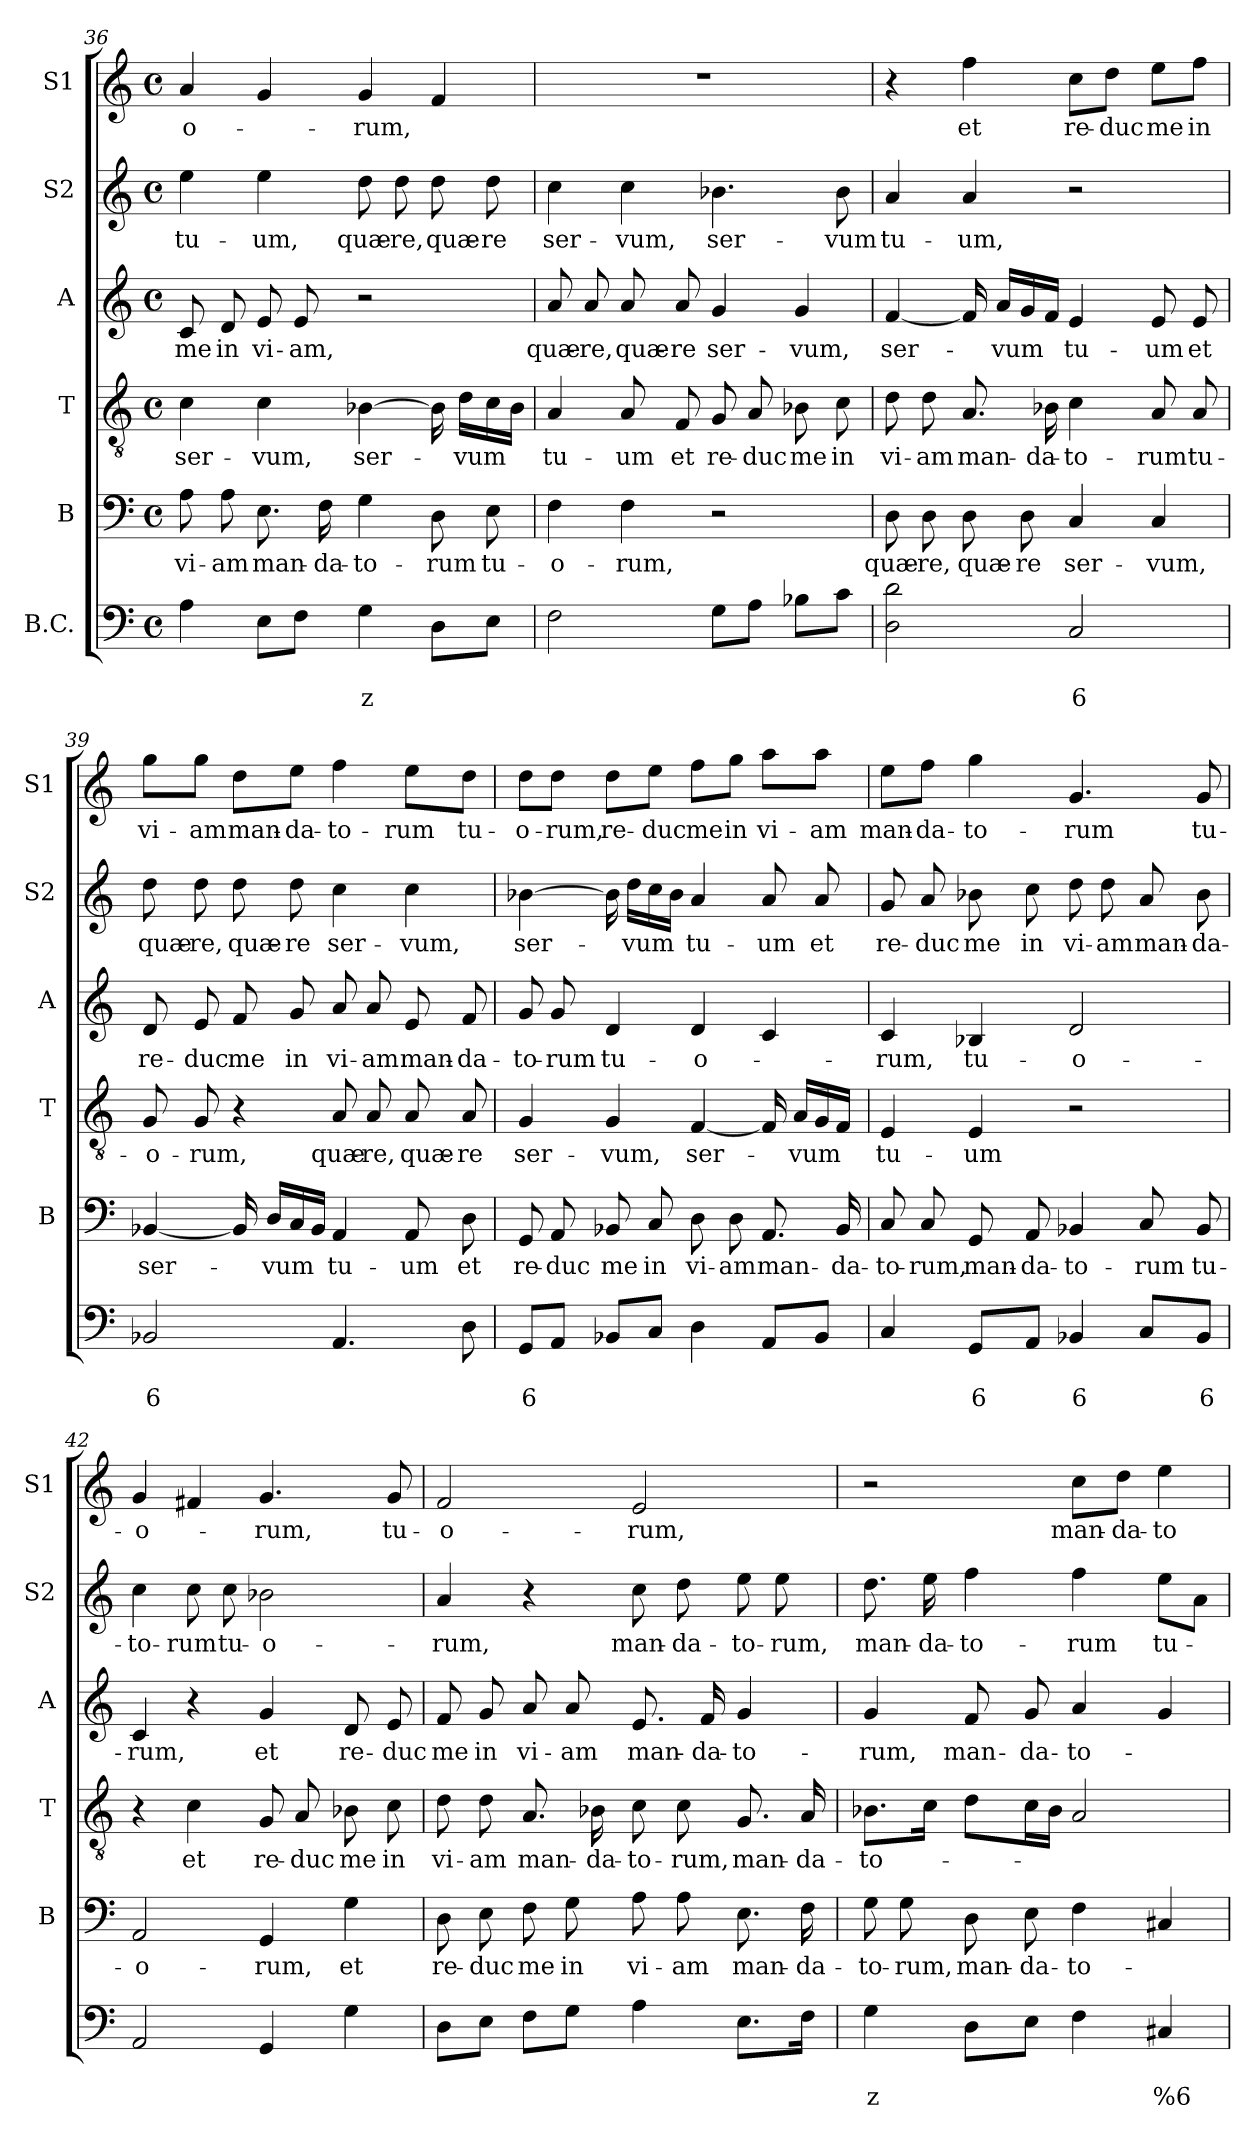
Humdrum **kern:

**kern	**text	**text	**kern	**text	**kern	**text	**kern	**text	**kern	**text	**kern	**text
*part6	*part6	*part6	*part5	*part5	*part4	*part4	*part3	*part3	*part2	*part2	*part1	*part1
*staff6	*staff6	*staff6	*staff5	*staff5	*staff4	*staff4	*staff3	*staff3	*staff2	*staff2	*staff1	*staff1
*I"B.C.	*	*	*I"B	*	*I"T	*	*I"A	*	*I"S2	*	*I"S1	*
*	*	*	*I'B	*	*I'T	*	*I'A	*	*I'S2	*	*I'S1	*
*clefF4	*	*	*clefF4	*	*clefGv2	*	*clefG2	*	*clefG2	*	*clefG2	*
*k[]	*	*	*k[]	*	*k[]	*	*k[]	*	*k[]	*	*k[]	*
*C:	*	*	*C:	*	*C:	*	*C:	*	*C:	*	*C:	*
*M4/4	*	*	*M4/4	*	*M4/4	*	*M4/4	*	*M4/4	*	*M4/4	*
*met(c)	*	*	*met(c)	*	*met(c)	*	*met(c)	*	*met(c)	*	*met(c)	*
=36	=36	=36	=36	=36	=36	=36	=36	=36	=36	=36	=36	=36
!	!	!	!	!LO:LY:b	!	!LO:LY:b	!	!LO:LY:b	!	!LO:LY:b	!	!LO:LY:b
4A\	.	.	8A\	vi-	4c\	ser-	8c/	me	4ee\	tu-	4a/	-o-
!	!	!	!	!LO:LY:b	!	!	!	!LO:LY:b	!	!	!	!
.	.	.	8A\	-am	.	.	8d/	in	.	.	.	.
!	!	!	!	!LO:LY:b	!	!LO:LY:b	!	!LO:LY:b	!	!LO:LY:b	!	!
8E\L	.	.	8.E\	man-	4c\	-vum,	8e/	vi-	4ee\	-um,	4g/	.
!	!	!	!	!	!	!	!	!LO:LY:b	!	!	!	!
8F\J	.	.	.	.	.	.	8e/	-am,	.	.	.	.
!	!	!	!	!LO:LY:b	!	!	!	!	!	!	!	!
.	.	.	16F\	-da-	.	.	.	.	.	.	.	.
!	!	!LO:LY:b	!	!LO:LY:b	!	!LO:LY:b	!	!	!	!LO:LY:b	!	!LO:LY:b
4G\	.	z	4G\	-to-	[4B-X\	ser-	2r	.	8dd\	quæ-	4g/	-rum,
!	!	!	!	!	!	!	!	!	!	!LO:LY:b	!	!
.	.	.	.	.	.	.	.	.	8dd\	-re,	.	.
!	!	!	!	!LO:LY:b	!	!	!	!	!	!LO:LY:b	!	!
8D\L	.	.	8D\	-rum	16B-\]	.	.	.	8dd\	quæ-	4f/	.
!	!	!	!	!	!	!LO:LY:b	!	!	!	!	!	!
.	.	.	.	.	16d\LL	-vum	.	.	.	.	.	.
!	!	!	!	!LO:LY:b	!	!	!	!	!	!LO:LY:b	!	!
8E\J	.	.	8E\	tu-	16c\	.	.	.	8dd\	-re	.	.
.	.	.	.	.	16B-\JJ	.	.	.	.	.	.	.
=37	=37	=37	=37	=37	=37	=37	=37	=37	=37	=37	=37	=37
!	!	!	!	!LO:LY:b	!	!LO:LY:b	!	!LO:LY:b	!	!LO:LY:b	!	!
2F\	.	.	4F\	-o-	4A/	tu-	8a/	quæ-	4cc\	ser-	1r	.
!	!	!	!	!	!	!	!	!LO:LY:b	!	!	!	!
.	.	.	.	.	.	.	8a/	-re,	.	.	.	.
!	!	!	!	!LO:LY:b	!	!LO:LY:b	!	!LO:LY:b	!	!LO:LY:b	!	!
.	.	.	4F\	-rum,	8A/	-um	8a/	quæ-	4cc\	-vum,	.	.
!	!	!	!	!	!	!LO:LY:b	!	!LO:LY:b	!	!	!	!
.	.	.	.	.	8F/	et	8a/	-re	.	.	.	.
!	!	!	!	!	!	!LO:LY:b	!	!LO:LY:b	!	!LO:LY:b	!	!
8G\L	.	.	2r	.	8G/	re-	4g/	ser-	4.b-X\	ser-	.	.
!	!	!	!	!	!	!LO:LY:b	!	!	!	!	!	!
8A\J	.	.	.	.	8A/	-duc	.	.	.	.	.	.
!	!	!	!	!	!	!LO:LY:b	!	!LO:LY:b	!	!	!	!
8B-X\L	.	.	.	.	8B-X\	me	4g/	-vum,	.	.	.	.
!	!	!	!	!	!	!LO:LY:b	!	!	!	!LO:LY:b	!	!
8c\J	.	.	.	.	8c\	in	.	.	8b-\	-vum	.	.
!!LO:PB:g=z
=38	=38	=38	=38	=38	=38	=38	=38	=38	=38	=38	=38	=38
!	!	!	!	!LO:LY:b	!	!LO:LY:b	!	!LO:LY:b	!	!LO:LY:b	!	!
2D\ 2d\	.	.	8D\	quæ-	8d\	vi-	[4f/	ser-	4a/	tu-	4r	.
!	!	!	!	!LO:LY:b	!	!LO:LY:b	!	!	!	!	!	!
.	.	.	8D\	-re,	8d\	-am	.	.	.	.	.	.
!	!	!	!	!LO:LY:b	!	!LO:LY:b	!	!	!	!LO:LY:b	!	!LO:LY:b
.	.	.	8D\	quæ-	8.A/	man-	16f/]	.	4a/	-um,	4ff\	et
!	!	!	!	!	!	!	!	!LO:LY:b	!	!	!	!
.	.	.	.	.	.	.	16a/LL	-vum	.	.	.	.
!	!	!	!	!LO:LY:b	!	!	!	!	!	!	!	!
.	.	.	8D\	-re	.	.	16g/	.	.	.	.	.
!	!	!	!	!	!	!LO:LY:b	!	!	!	!	!	!
.	.	.	.	.	16B-X\	-da-	16f/JJ	.	.	.	.	.
!	!	!LO:LY:b	!	!LO:LY:b	!	!LO:LY:b	!	!LO:LY:b	!	!	!	!LO:LY:b
2C/	.	6	4C/	ser-	4c\	-to-	4e/	tu-	2r	.	8cc\L	re-
!	!	!	!	!	!	!	!	!	!	!	!	!LO:LY:b
.	.	.	.	.	.	.	.	.	.	.	8dd\J	-duc
!	!	!	!	!LO:LY:b	!	!LO:LY:b	!	!LO:LY:b	!	!	!	!LO:LY:b
.	.	.	4C/	-vum,	8A/	-rum	8e/	-um	.	.	8ee\L	me
!	!	!	!	!	!	!LO:LY:b	!	!LO:LY:b	!	!	!	!LO:LY:b
.	.	.	.	.	8A/	tu-	8e/	et	.	.	8ff\J	in
=39	=39	=39	=39	=39	=39	=39	=39	=39	=39	=39	=39	=39
!	!	!LO:LY:b	!	!LO:LY:b	!	!LO:LY:b	!	!LO:LY:b	!	!LO:LY:b	!	!LO:LY:b
2BB-X/	.	6	[4BB-X/	ser-	8G/	-o-	8d/	re-	8dd\	quæ-	8gg\L	vi-
!	!	!	!	!	!	!LO:LY:b	!	!LO:LY:b	!	!LO:LY:b	!	!LO:LY:b
.	.	.	.	.	8G/	-rum,	8e/	-duc	8dd\	-re,	8gg\J	-am
!	!	!	!	!	!	!	!	!LO:LY:b	!	!LO:LY:b	!	!LO:LY:b
.	.	.	16BB-/]	.	4r	.	8f/	me	8dd\	quæ-	8dd\L	man-
!	!	!	!	!LO:LY:b	!	!	!	!	!	!	!	!
.	.	.	16D/LL	-vum	.	.	.	.	.	.	.	.
!	!	!	!	!	!	!	!	!LO:LY:b	!	!LO:LY:b	!	!LO:LY:b
.	.	.	16C/	.	.	.	8g/	in	8dd\	-re	8ee\J	-da-
.	.	.	16BB-/JJ	.	.	.	.	.	.	.	.	.
!	!	!	!	!LO:LY:b	!	!LO:LY:b	!	!LO:LY:b	!	!LO:LY:b	!	!LO:LY:b
4.AA/	.	.	4AA/	tu-	8A/	quæ-	8a/	vi-	4cc\	ser-	4ff\	-to-
!	!	!	!	!	!	!LO:LY:b	!	!LO:LY:b	!	!	!	!
.	.	.	.	.	8A/	-re,	8a/	-am	.	.	.	.
!	!	!	!	!LO:LY:b	!	!LO:LY:b	!	!LO:LY:b	!	!LO:LY:b	!	!LO:LY:b
.	.	.	8AA/	-um	8A/	quæ-	8e/	man-	4cc\	-vum,	8ee\L	-rum
!	!	!	!	!LO:LY:b	!	!LO:LY:b	!	!LO:LY:b	!	!	!	!LO:LY:b
8D\	.	.	8D\	et	8A/	-re	8f/	-da-	.	.	8dd\J	tu-
=40	=40	=40	=40	=40	=40	=40	=40	=40	=40	=40	=40	=40
!	!	!LO:LY:b	!	!LO:LY:b	!	!LO:LY:b	!	!LO:LY:b	!	!LO:LY:b	!	!LO:LY:b
8GG/L	.	6	8GG/	re-	4G/	ser-	8g/	-to-	[4b-X\	ser-	8dd\L	-o-
!	!	!	!	!LO:LY:b	!	!	!	!LO:LY:b	!	!	!	!LO:LY:b
8AA/J	.	.	8AA/	-duc	.	.	8g/	-rum	.	.	8dd\J	-rum,
!	!	!	!	!LO:LY:b	!	!LO:LY:b	!	!LO:LY:b	!	!	!	!LO:LY:b
8BB-X/L	.	.	8BB-X/	me	4G/	-vum,	4d/	tu-	16b-\]	.	8dd\L	re-
!	!	!	!	!	!	!	!	!	!	!LO:LY:b	!	!
.	.	.	.	.	.	.	.	.	16dd\LL	-vum	.	.
!	!	!	!	!LO:LY:b	!	!	!	!	!	!	!	!LO:LY:b
8C/J	.	.	8C/	in	.	.	.	.	16cc\	.	8ee\J	-duc
.	.	.	.	.	.	.	.	.	16b-\JJ	.	.	.
!	!	!	!	!LO:LY:b	!	!LO:LY:b	!	!LO:LY:b	!	!LO:LY:b	!	!LO:LY:b
4D\	.	.	8D\	vi-	[4F/	ser-	4d/	-o-	4a/	tu-	8ff\L	me
!	!	!	!	!LO:LY:b	!	!	!	!	!	!	!	!LO:LY:b
.	.	.	8D\	-am	.	.	.	.	.	.	8gg\J	in
!	!	!	!	!LO:LY:b	!	!	!	!	!	!LO:LY:b	!	!LO:LY:b
8AA/L	.	.	8.AA/	man-	16F/]	.	4c/	.	8a/	-um	8aa\L	vi-
!	!	!	!	!	!	!LO:LY:b	!	!	!	!	!	!
.	.	.	.	.	16A/LL	-vum	.	.	.	.	.	.
!	!	!	!	!	!	!	!	!	!	!LO:LY:b	!	!LO:LY:b
8BB-/J	.	.	.	.	16G/	.	.	.	8a/	et	8aa\J	-am
!	!	!	!	!LO:LY:b	!	!	!	!	!	!	!	!
.	.	.	16BB-/	-da-	16F/JJ	.	.	.	.	.	.	.
!!LO:LB:g=z
=41	=41	=41	=41	=41	=41	=41	=41	=41	=41	=41	=41	=41
!	!	!	!	!LO:LY:b	!	!LO:LY:b	!	!LO:LY:b	!	!LO:LY:b	!	!LO:LY:b
4C/	.	.	8C/	-to-	4E/	tu-	4c/	-rum,	8g/	re-	8ee\L	man-
!	!	!	!	!LO:LY:b	!	!	!	!	!	!LO:LY:b	!	!LO:LY:b
.	.	.	8C/	-rum,	.	.	.	.	8a/	-duc	8ff\J	-da-
!	!	!LO:LY:b	!	!LO:LY:b	!	!LO:LY:b	!	!LO:LY:b	!	!LO:LY:b	!	!LO:LY:b
8GG/L	.	6	8GG/	man-	4E/	-um	4B-X/	tu-	8b-X\	me	4gg\	-to-
!	!	!	!	!LO:LY:b	!	!	!	!	!	!LO:LY:b	!	!
8AA/J	.	.	8AA/	-da-	.	.	.	.	8cc\	in	.	.
!	!	!LO:LY:b	!	!LO:LY:b	!	!	!	!LO:LY:b	!	!LO:LY:b	!	!LO:LY:b
4BB-X/	.	6	4BB-X/	-to-	2r	.	2d/	-o-	8dd\	vi-	4.g/	-rum
!	!	!	!	!	!	!	!	!	!	!LO:LY:b	!	!
.	.	.	.	.	.	.	.	.	8dd\	-am	.	.
!	!	!	!	!LO:LY:b	!	!	!	!	!	!LO:LY:b	!	!
8C/L	.	.	8C/	-rum	.	.	.	.	8a/	man-	.	.
!	!	!LO:LY:b	!	!LO:LY:b	!	!	!	!	!	!LO:LY:b	!	!LO:LY:b
8BB-/J	.	6	8BB-/	tu-	.	.	.	.	8b-\	-da-	8g/	tu-
=42	=42	=42	=42	=42	=42	=42	=42	=42	=42	=42	=42	=42
!	!	!	!	!LO:LY:b	!	!	!	!LO:LY:b	!	!LO:LY:b	!	!LO:LY:b
2AA/	.	.	2AA/	-o-	4r	.	4c/	-rum,	4cc\	-to-	4g/	-o-
!	!	!	!	!	!	!LO:LY:b	!	!	!	!LO:LY:b	!	!
.	.	.	.	.	4c\	et	4r	.	8cc\	-rum	4f#X/	.
!	!	!	!	!	!	!	!	!	!	!LO:LY:b	!	!
.	.	.	.	.	.	.	.	.	8cc\	tu-	.	.
!	!	!	!	!LO:LY:b	!	!LO:LY:b	!	!LO:LY:b	!	!LO:LY:b	!	!LO:LY:b
4GG/	.	.	4GG/	-rum,	8G/	re-	4g/	et	2b-X\	-o-	4.g/	-rum,
!	!	!	!	!	!	!LO:LY:b	!	!	!	!	!	!
.	.	.	.	.	8A/	-duc	.	.	.	.	.	.
!	!	!	!	!LO:LY:b	!	!LO:LY:b	!	!LO:LY:b	!	!	!	!
4G\	.	.	4G\	et	8B-X\	me	8d/	re-	.	.	.	.
!	!	!	!	!	!	!LO:LY:b	!	!LO:LY:b	!	!	!	!LO:LY:b
.	.	.	.	.	8c\	in	8e/	-duc	.	.	8g/	tu-
=43	=43	=43	=43	=43	=43	=43	=43	=43	=43	=43	=43	=43
!	!	!	!	!LO:LY:b	!	!LO:LY:b	!	!LO:LY:b	!	!LO:LY:b	!	!LO:LY:b
8D\L	.	.	8D\	re-	8d\	vi-	8f/	me	4a/	-rum,	2f/	-o-
!	!	!	!	!LO:LY:b	!	!LO:LY:b	!	!LO:LY:b	!	!	!	!
8E\J	.	.	8E\	-duc	8d\	-am	8g/	in	.	.	.	.
!	!	!	!	!LO:LY:b	!	!LO:LY:b	!	!LO:LY:b	!	!	!	!
8F\L	.	.	8F\	me	8.A/	man-	8a/	vi-	4r	.	.	.
!	!	!	!	!LO:LY:b	!	!	!	!LO:LY:b	!	!	!	!
8G\J	.	.	8G\	in	.	.	8a/	-am	.	.	.	.
!	!	!	!	!	!	!LO:LY:b	!	!	!	!	!	!
.	.	.	.	.	16B-X\	-da-	.	.	.	.	.	.
!	!	!	!	!LO:LY:b	!	!LO:LY:b	!	!LO:LY:b	!	!LO:LY:b	!	!LO:LY:b
4A\	.	.	8A\	vi-	8c\	-to-	8.e/	man-	8cc\	man-	2e/	-rum,
!	!	!	!	!LO:LY:b	!	!LO:LY:b	!	!	!	!LO:LY:b	!	!
.	.	.	8A\	-am	8c\	-rum,	.	.	8dd\	-da-	.	.
!	!	!	!	!	!	!	!	!LO:LY:b	!	!	!	!
.	.	.	.	.	.	.	16f/	-da-	.	.	.	.
!	!	!	!	!LO:LY:b	!	!LO:LY:b	!	!LO:LY:b	!	!LO:LY:b	!	!
8.E\L	.	.	8.E\	man-	8.G/	man-	4g/	-to-	8ee\	-to-	.	.
!	!	!	!	!	!	!	!	!	!	!LO:LY:b	!	!
.	.	.	.	.	.	.	.	.	8ee\	-rum,	.	.
!	!	!	!	!LO:LY:b	!	!LO:LY:b	!	!	!	!	!	!
16F\Jk	.	.	16F\	-da-	16A/	-da-	.	.	.	.	.	.
!!LO:PB:g=z
=44	=44	=44	=44	=44	=44	=44	=44	=44	=44	=44	=44	=44
!	!	!LO:LY:b	!	!LO:LY:b	!	!LO:LY:b	!	!LO:LY:b	!	!LO:LY:b	!	!
4G\	.	z	8G\	-to-	8.B-X\L	-to-	4g/	-rum,	8.dd\	man-	2r	.
!	!	!	!	!LO:LY:b	!	!	!	!	!	!	!	!
.	.	.	8G\	-rum,	.	.	.	.	.	.	.	.
!	!	!	!	!	!	!	!	!	!	!LO:LY:b	!	!
.	.	.	.	.	16c\Jk	.	.	.	16ee\	-da-	.	.
!	!	!	!	!LO:LY:b	!	!	!	!LO:LY:b	!	!LO:LY:b	!	!
8D\L	.	.	8D\	man-	8d\L	.	8f/	man-	4ff\	-to-	.	.
!	!	!	!	!LO:LY:b	!	!	!	!LO:LY:b	!	!	!	!
8E\J	.	.	8E\	-da-	16c\L	.	8g/	-da-	.	.	.	.
.	.	.	.	.	16B-\JJ	.	.	.	.	.	.	.
!	!	!	!	!LO:LY:b	!	!	!	!LO:LY:b	!	!LO:LY:b	!	!LO:LY:b
4F\	.	.	4F\	-to-	2A/	.	4a/	-to-	4ff\	-rum	8cc\L	man-
!	!	!	!	!	!	!	!	!	!	!	!	!LO:LY:b
.	.	.	.	.	.	.	.	.	.	.	8dd\J	-da-
!	!	!LO:LY:b	!	!	!	!	!	!	!	!LO:LY:b	!	!LO:LY:b
4C#X/	.	%6	4C#X/	.	.	.	4g/	.	8ee\L	tu-	4ee\	-to-
.	.	.	.	.	.	.	.	.	8a\J	.	.	.
=	=	=	=	=	=	=	=	=	=	=	=	=
*-	*-	*-	*-	*-	*-	*-	*-	*-	*-	*-	*-	*-
